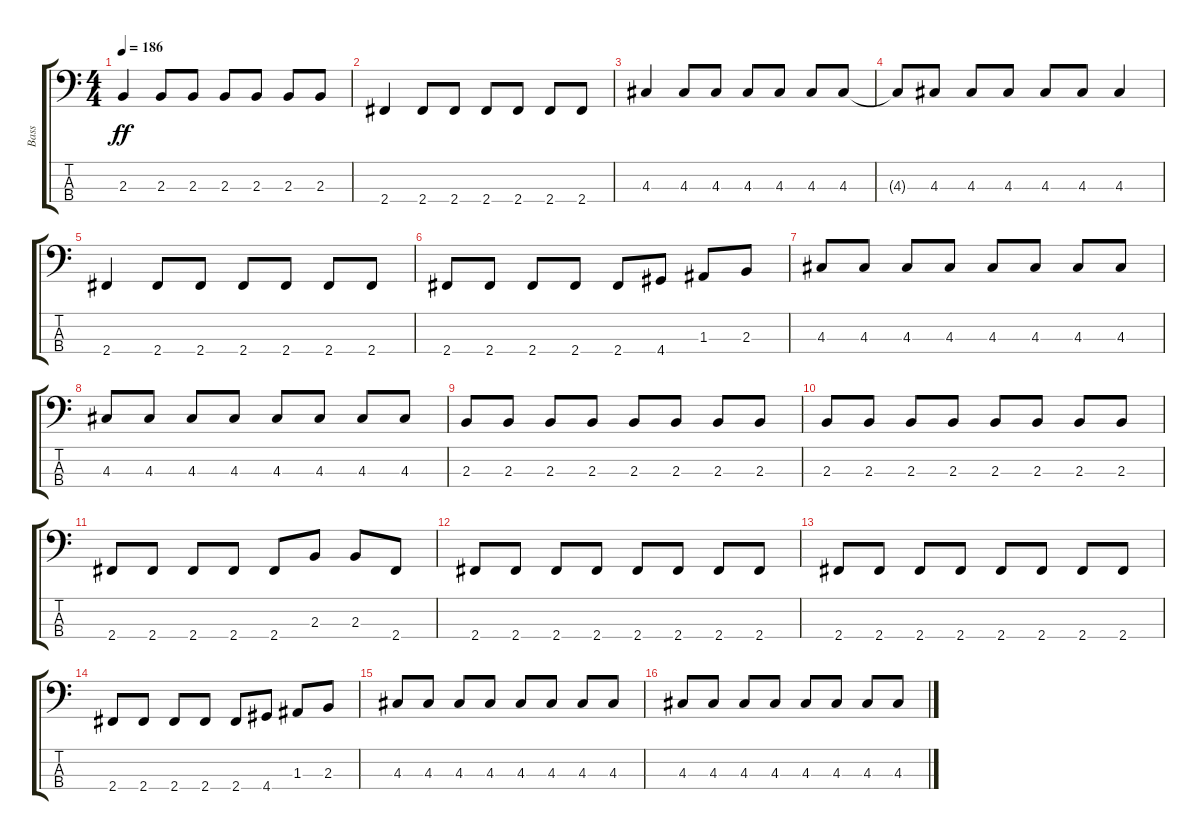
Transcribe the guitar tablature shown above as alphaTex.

\track ("Bass" "Bass") {instrument electricbasspick}
\staff {score tabs}
\tuning (G2 D2 A1 E1) {hide}
\ts (4 4)
\tempo 186
\clef f4
\ks c
2.3.4{dy ff} 2.3.8 2.3.8 2.3.8 2.3.8 2.3.8 2.3.8 |
2.4.4 2.4.8 2.4.8 2.4.8 2.4.8 2.4.8 2.4.8 |
4.3.4 4.3.8 4.3.8 4.3.8 4.3.8 4.3.8 4.3.8 |
4.3{t}.8 4.3.8 4.3.8 4.3.8 4.3.8 4.3.8 4.3.4 |
2.4.4 2.4.8 2.4.8 2.4.8 2.4.8 2.4.8 2.4.8 |
2.4.8 2.4.8 2.4.8 2.4.8 2.4.8 4.4.8 1.3.8 2.3.8 |
4.3.8 4.3.8 4.3.8 4.3.8 4.3.8 4.3.8 4.3.8 4.3.8 |
4.3.8 4.3.8 4.3.8 4.3.8 4.3.8 4.3.8 4.3.8 4.3.8 |
2.3.8 2.3.8 2.3.8 2.3.8 2.3.8 2.3.8 2.3.8 2.3.8 |
2.3.8 2.3.8 2.3.8 2.3.8 2.3.8 2.3.8 2.3.8 2.3.8 |
2.4.8 2.4.8 2.4.8 2.4.8 2.4.8 2.3.8 2.3.8 2.4.8 |
2.4.8 2.4.8 2.4.8 2.4.8 2.4.8 2.4.8 2.4.8 2.4.8 |
2.4.8 2.4.8 2.4.8 2.4.8 2.4.8 2.4.8 2.4.8 2.4.8 |
2.4.8 2.4.8 2.4.8 2.4.8 2.4.8 4.4.8 1.3.8 2.3.8 |
4.3.8 4.3.8 4.3.8 4.3.8 4.3.8 4.3.8 4.3.8 4.3.8 |
4.3.8 4.3.8 4.3.8 4.3.8 4.3.8 4.3.8 4.3.8 4.3.8
